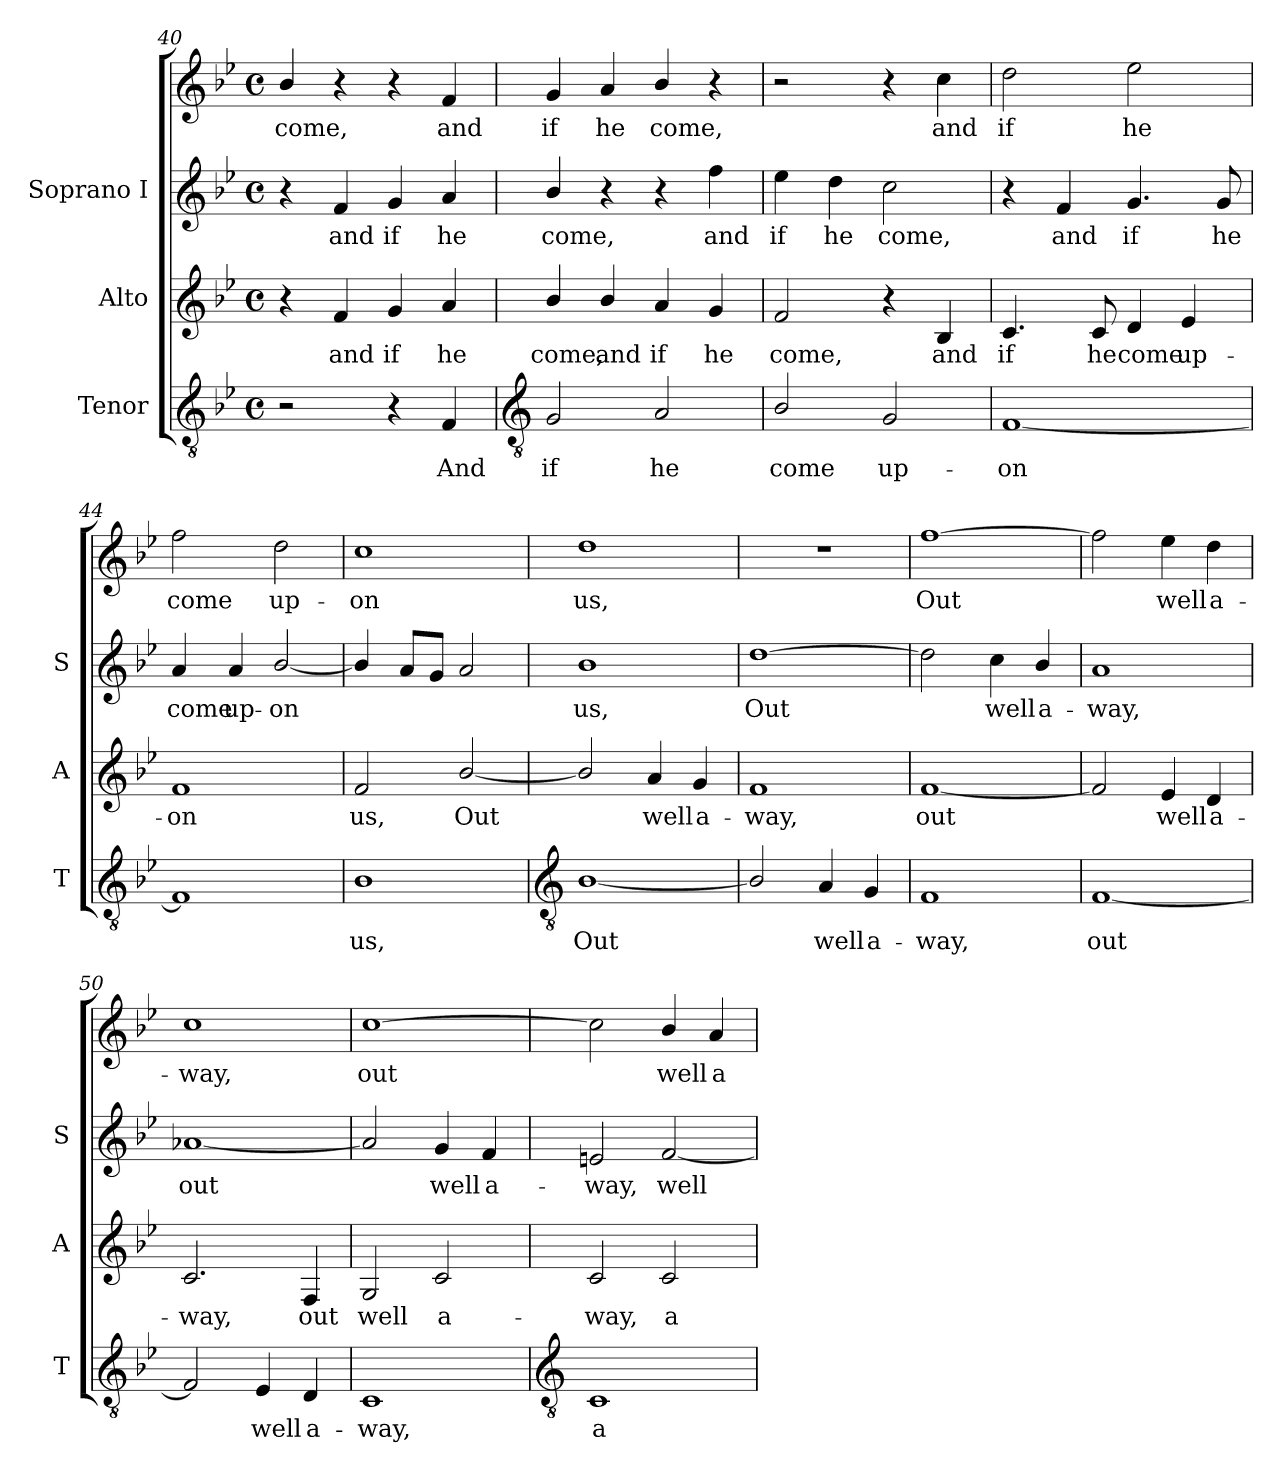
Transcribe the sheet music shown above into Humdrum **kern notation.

**kern	**text	**kern	**text	**kern	**text	**kern	**text
*part3	*part3	*part2	*part2	*part1	*part1	*part1	*part1
*staff4	*staff4	*staff3	*staff3	*staff2	*staff2	*staff1	*staff1
*I"Tenor	*	*I"Alto	*	*I"Soprano I	*	*	*
*I'T	*	*I'A	*	*I'S	*	*	*
*clefGv2	*	*clefG2	*	*clefG2	*	*clefG2	*
*k[b-e-]	*	*k[b-e-]	*	*k[b-e-]	*	*k[b-e-]	*
*B-:	*	*B-:	*	*B-:	*	*B-:	*
*M4/4	*	*M4/4	*	*M4/4	*	*M4/4	*
*met(c)	*	*met(c)	*	*met(c)	*	*met(c)	*
=40	=40	=40	=40	=40	=40	=40	=40
!	!	!	!	!	!	!	!LO:LY:b
2r	.	4r	.	4r	.	4b-/	come,
!	!	!	!LO:LY:b	!	!LO:LY:b	!	!
.	.	4f	and	4f	and	4r	.
!	!	!	!LO:LY:b	!	!LO:LY:b	!	!
4r	.	4g	if	4g	if	4r	.
!	!LO:LY:b	!	!LO:LY:b	!	!LO:LY:b	!	!LO:LY:b
4F	And	4a/	he	4a/	he	4f	and
!!LO:LB:g=z
=41	=41	=41	=41	=41	=41	=41	=41
*clefGv2	*	*	*	*	*	*	*
!	!LO:LY:b	!	!LO:LY:b	!	!LO:LY:b	!	!LO:LY:b
2G	if	4b-/	come,	4b-/	come,	4g	if
!	!	!	!LO:LY:b	!	!	!	!LO:LY:b
.	.	4b-/	and	4r	.	4a/	he
!	!LO:LY:b	!	!LO:LY:b	!	!	!	!LO:LY:b
2A/	he	4a/	if	4r	.	4b-/	come,
!	!	!	!LO:LY:b	!	!LO:LY:b	!	!
.	.	4g	he	4ff	and	4r	.
!!LO:LB:g=z
=42	=42	=42	=42	=42	=42	=42	=42
!	!LO:LY:b	!	!LO:LY:b	!	!LO:LY:b	!	!
2B-/	come	2f	come,	4ee-	if	2r	.
!	!	!	!	!	!LO:LY:b	!	!
.	.	.	.	4dd	he	.	.
!	!LO:LY:b	!	!	!	!LO:LY:b	!	!
2G	up-	4r	.	2cc	come,	4r	.
!	!	!	!LO:LY:b	!	!	!	!LO:LY:b
.	.	4B-	and	.	.	4cc	and
=43	=43	=43	=43	=43	=43	=43	=43
!	!LO:LY:b	!	!LO:LY:b	!	!	!	!LO:LY:b
[1F	-on	4.c	if	4r	.	2dd	if
!	!	!	!	!	!LO:LY:b	!	!
.	.	.	.	4f	and	.	.
!	!	!	!LO:LY:b	!	!	!	!
.	.	8c	he	.	.	.	.
!	!	!	!LO:LY:b	!	!LO:LY:b	!	!LO:LY:b
.	.	4d	come	4.g	if	2ee-	he
!	!	!	!LO:LY:b	!	!	!	!
.	.	4e-	up-	.	.	.	.
!	!	!	!	!	!LO:LY:b	!	!
.	.	.	.	8g	he	.	.
=44	=44	=44	=44	=44	=44	=44	=44
!	!	!	!LO:LY:b	!	!LO:LY:b	!	!LO:LY:b
1F]	.	1f	-on	4a	-come	2ff	come
!	!	!	!	!	!LO:LY:b	!	!
.	.	.	.	4a	up-	.	.
!	!	!	!	!	!LO:LY:b	!	!LO:LY:b
.	.	.	.	[2b-/	-on	2dd	up-
=45	=45	=45	=45	=45	=45	=45	=45
!	!LO:LY:b	!	!LO:LY:b	!	!	!	!LO:LY:b
1B-	us,	2f	us,	4b-/]	.	1cc	on
.	.	.	.	8a/L	.	.	.
.	.	.	.	8g/J	.	.	.
!	!	!	!LO:LY:b	!	!	!	!
.	.	[2b-/	Out	2a	.	.	.
!!LO:LB:g=z
=46	=46	=46	=46	=46	=46	=46	=46
*clefGv2	*	*	*	*	*	*	*
!	!LO:LY:b	!	!	!	!LO:LY:b	!	!LO:LY:b
[1B-/	Out	2b-/]	.	1b-	us,	1dd	us,
!	!	!	!LO:LY:b	!	!	!	!
.	.	4a/	well	.	.	.	.
!	!	!	!LO:LY:b	!	!	!	!
.	.	4g	a-	.	.	.	.
!!LO:LB:g=z
=47	=47	=47	=47	=47	=47	=47	=47
!	!	!	!LO:LY:b	!	!LO:LY:b	!	!
2B-/]	.	1f	-way,	[1dd	Out	1r	.
!	!LO:LY:b	!	!	!	!	!	!
4A	well	.	.	.	.	.	.
!	!LO:LY:b	!	!	!	!	!	!
4G	a-	.	.	.	.	.	.
=48	=48	=48	=48	=48	=48	=48	=48
!	!LO:LY:b	!	!LO:LY:b	!	!	!	!LO:LY:b
1F	-way,	[1f	out	2dd]	.	[1ff	Out
!	!	!	!	!	!LO:LY:b	!	!
.	.	.	.	4cc	well	.	.
!	!	!	!	!	!LO:LY:b	!	!
.	.	.	.	4b-/	a-	.	.
=49	=49	=49	=49	=49	=49	=49	=49
!	!LO:LY:b	!	!	!	!LO:LY:b	!	!
[1F	out	2f]	.	1a	-way,	2ff]	.
!	!	!	!LO:LY:b	!	!	!	!LO:LY:b
.	.	4e-	well	.	.	4ee-	-well
!	!	!	!LO:LY:b	!	!	!	!LO:LY:b
.	.	4d	a-	.	.	4dd	a-
=50	=50	=50	=50	=50	=50	=50	=50
!	!	!	!LO:LY:b	!	!LO:LY:b	!	!LO:LY:b
2F]	.	2.c	-way,	[1a-X	out	1cc	way,
!	!LO:LY:b	!	!	!	!	!	!
4E-	well	.	.	.	.	.	.
!	!LO:LY:b	!	!LO:LY:b	!	!	!	!
4D	a-	4F	out	.	.	.	.
=51	=51	=51	=51	=51	=51	=51	=51
!	!LO:LY:b	!	!LO:LY:b	!	!	!	!LO:LY:b
1C	-way,	2G	well	2a-/]	.	[1cc	out
!	!	!	!LO:LY:b	!	!LO:LY:b	!	!
.	.	2c	a-	4g	well	.	.
!	!	!	!	!	!LO:LY:b	!	!
.	.	.	.	4f	a-	.	.
!!LO:LB:g=z
=52	=52	=52	=52	=52	=52	=52	=52
*clefGv2	*	*	*	*	*	*	*
!	!LO:LY:b	!	!LO:LY:b	!	!LO:LY:b	!	!
1C	a-	2c	-way,	2en	-way,	2cc]	.
!	!	!	!LO:LY:b	!	!LO:LY:b	!	!LO:LY:b
.	.	2c	a-	[2f	well	4b-/	-well
!	!	!	!	!	!	!	!LO:LY:b
.	.	.	.	.	.	4a/	a-
=	=	=	=	=	=	=	=
*-	*-	*-	*-	*-	*-	*-	*-
